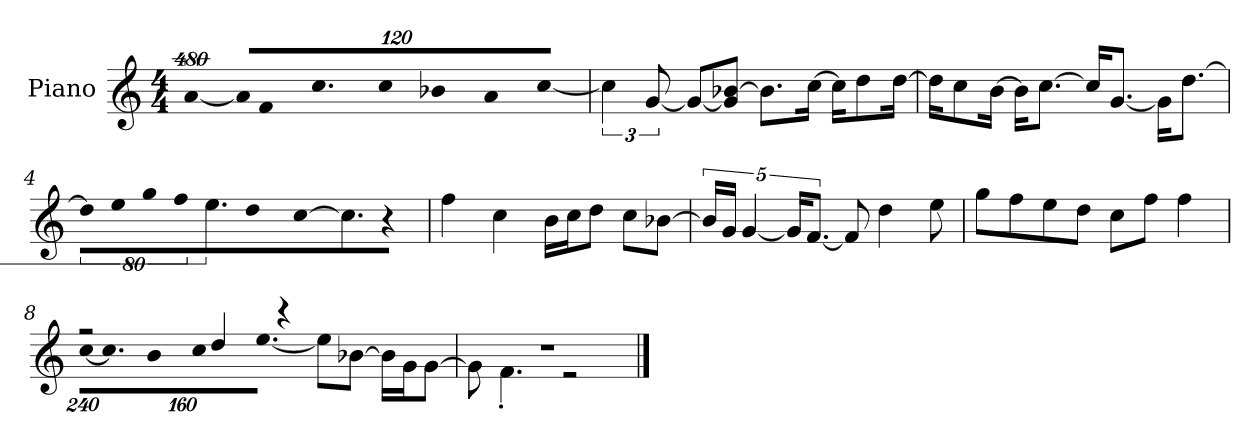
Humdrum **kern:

**kern
*part1
*staff1
*I"Piano
*I'P-no
*clefG2
*k[]
*M4/4
*MM90
=1
!LO:N:vis=4
[1920%427a/
!LO:N:vis=16
1920%107a/KL]
!LO:N:vis=8
640%71f/
9.cc/
!LO:N:vis=8
640%71cc/
!LO:N:vis=8
640%71b-X/
!LO:N:vis=8
640%71a/
!LO:N:vis=8
[640%71cc/J
=2
6cc\]
[12g/
8g/L_
8g/] [8b-X/J
8.b-\L]
[16cc\Jk
16cc\KL]
8dd\
[16dd\Jk
=3
16dd\KL]
8cc\
[16b\Jk
16b\KL]
[8.cc\J
16cc/KL]
[8.g/J
16g\KL]
[8.dd\J
=4
!LO:N:vis=8
640%71dd\L]
!LO:N:vis=8
640%71ee\
!LO:N:vis=8
640%71gg\
!LO:N:vis=8
640%71ff\
9.ee\
!LO:N:vis=8
640%71dd\
!LO:N:vis=16
[1920%107cc\K
9.cc\J]
!LO:N:vis=16
1920%107r
!!LO:LB:g=z
=5
4ff\
4cc\
16b\LL
16cc\J
8dd\J
8cc\L
[8b-X\J
=6
20b-/LL]
20g/JJ
[5g/
20g/KL]
[10.f/J
8f/]
4dd\
8ee\
=7
8gg\L
8ff\
8ee\
8dd\J
8cc\L
8ff\J
4ff\
=8
*^
*	*Xbrackettup
!	!LO:N:vis=16
2r	[1920%137cc\KL
!	!LO:N:vis=8.
.	640%137cc\]
!	!LO:N:vis=16
.	1920%137b\L
!	!LO:N:vis=32
.	640%23cc\K
!	!LO:N:vis=16.
.	[960%103ee\JJ
4dd/	8ee\L]
.	[8b-X\J
4r	16b-\LL]
.	16g\J
.	[8g\J
=9	=9
1r	8g\]
.	4.f'\
.	2r
*v	*v
==
*-
